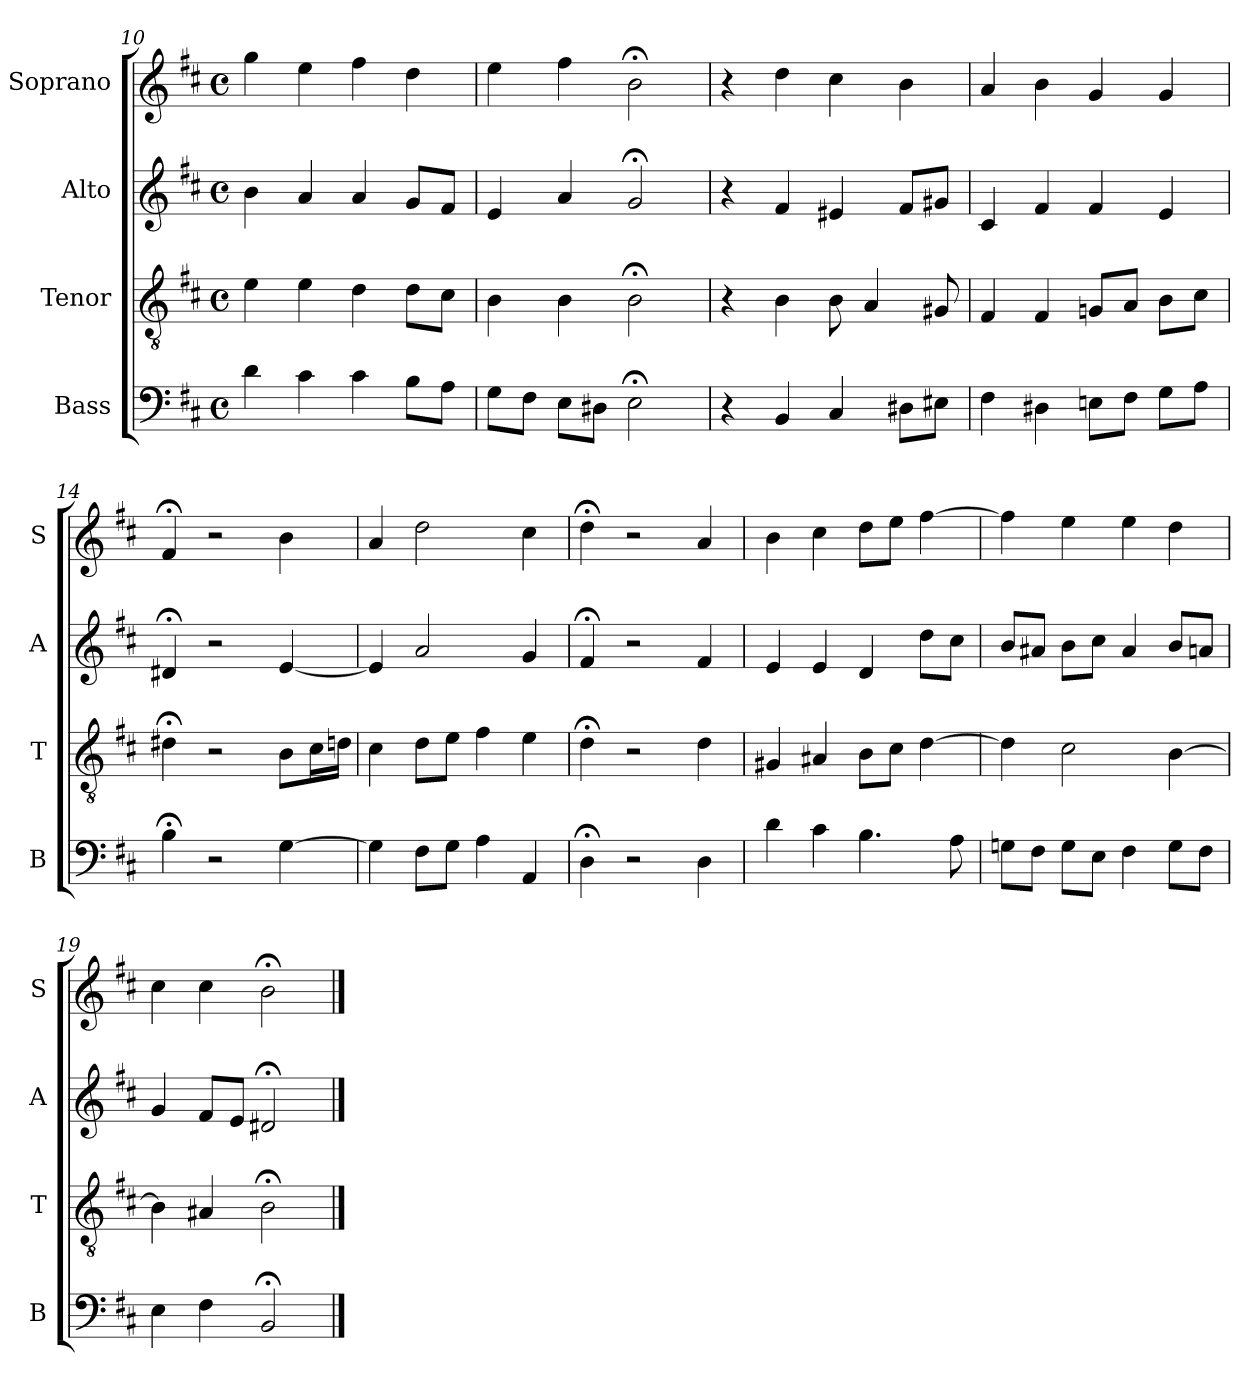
**kern	**kern	**kern	**kern
*part4	*part3	*part2	*part1
*staff4	*staff3	*staff2	*staff1
*I"Bass	*I"Tenor	*I"Alto	*I"Soprano
*I'B	*I'T	*I'A	*I'S
*clefF4	*clefGv2	*clefG2	*clefG2
*k[f#c#]	*k[f#c#]	*k[f#c#]	*k[f#c#]
*b:	*b:	*b:	*b:
*M4/4	*M4/4	*M4/4	*M4/4
*met(c)	*met(c)	*met(c)	*met(c)
=10	=10	=10	=10
4d	4e	4b	4gg
4c#	4e	4a	4ee
4c#	4d	4a	4ff#
8BL	8dL	8gL	4dd
8AJ	8c#J	8f#J	.
=11	=11	=11	=11
8GL	4B	4e	4ee
8F#J	.	.	.
8EL	4B	4a	4ff#
8D#XJ	.	.	.
2E;<	2B;<	2g;<	2b;<
=12	=12	=12	=12
4r	4r	4r	4r
4BB	4B	4f#	4dd
4C#	8B	4e#X	4cc#
.	4A	.	.
8D#XL	.	8f#L	4b
8E#XJ	8G#X	8g#XJ	.
=13	=13	=13	=13
4F#	4F#	4c#	4a
4D#X	4F#	4f#	4b
8EnL	8GnL	4f#	4g
8F#J	8AJ	.	.
8GL	8BL	4e	4g
8AJ	8c#J	.	.
=14	=14	=14	=14
4B;<	4d#X;<	4d#X;<	4f#;<
2r	2r	2r	2r
[4G	8BL	[4e	4b
.	16c#L	.	.
.	16dnJJ	.	.
=15	=15	=15	=15
4G]	4c#	4e]	4a
8F#L	8dL	2a	2dd
8GJ	8eJ	.	.
4A	4f#	.	.
4AAi	4ei	4gi	4cc#i
=16	=16	=16	=16
4D;<	4d;<	4f#;<	4dd;<
2r	2r	2r	2r
4D	4d	4f#	4a
=17	=17	=17	=17
4d	4G#X	4e	4b
4c#	4A#X	4e	4cc#
4.B	8BL	4d	8ddL
.	8c#J	.	8eeJ
.	[4d	8ddL	[4ff#
8A	.	8cc#J	.
=18	=18	=18	=18
8GnL	4d]	8bL	4ff#]
8F#J	.	8a#XJ	.
8GL	2c#	8bL	4ee
8EJ	.	8cc#J	.
4F#	.	4a#	4ee
8GL	[4B	8bL	4dd
8F#J	.	8anJ	.
=19	=19	=19	=19
4E	4B]	4g	4cc#
4F#	4A#X	8f#L	4cc#
.	.	8eJ	.
2BB;<	2B;<	2d#X;<	2b;<
==	==	==	==
*-	*-	*-	*-
